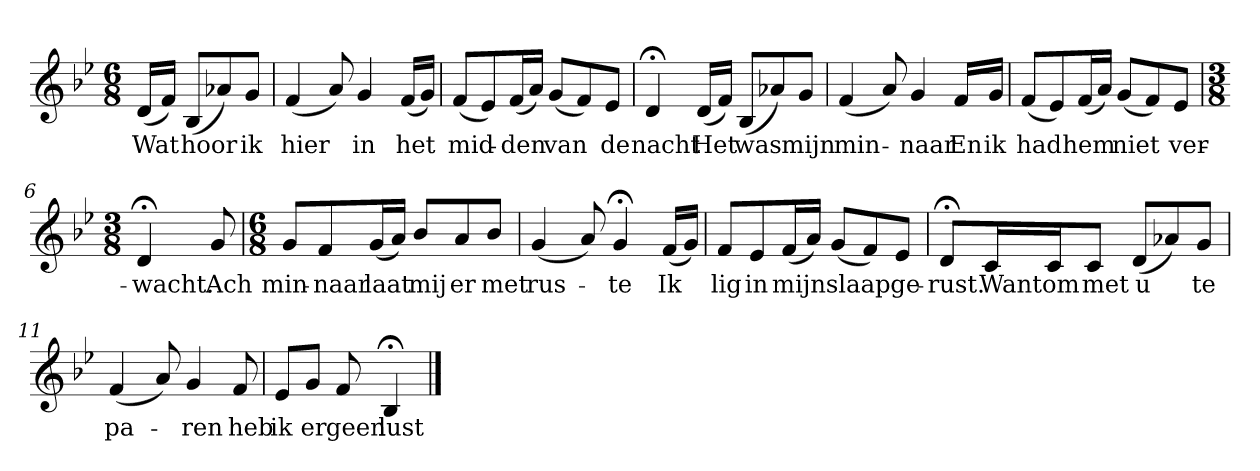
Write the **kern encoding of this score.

**kern	**text
*part1	*part1
*staff1	*staff1
*k[b-e-]	*
*B-:	*
*M6/8	*
*MM120	*
=	=
(16dLL	Wat
16fJJ)	.
(8B-L	hoor
8a-X)	.
8gJ	ik
=1	=1
(4f	hier
8a)	.
4g	in
(16fLL	het
16gJJ)	.
=2	=2
(8fL	mid-
8e-)	.
(16fL	-den
16aJJ)	.
(8gL	van
8f)	.
8e-J	de
=3	=3
4d;<	nacht
(16dLL	Het
16fJJ)	.
(8B-L	was
8a-X)	.
8gJ	mijn
=4	=4
(4f	min-
8a)	.
4g	-naar
16fLL	En
16gJJ	ik
=5	=5
(8fL	had
8e-)	.
(16fL	hem
16aJJ)	.
(8gL	niet
8f)	.
8e-J	ver-
=6	=6
*M3/8	*
4d;<	-wacht.
8g	Ach
=7	=7
*M6/8	*
8gL	min-
8f	-naar
(16gL	laat
16aJJ)	.
8b-L	mij
8a	er
8b-J	met
=8	=8
(4g	rus-
8a)	.
4g;<	-te
(16fLL	Ik
16gJJ)	.
=9	=9
8fL	lig
8e-	in
(16fL	mijn
16aJJ)	.
(8gL	slaap
8f)	.
8e-J	ge-
=10	=10
8d;<L	-rust.
16cL	Want
16cJ	om
8cJ	met
(8dL	u
8a-X)	.
8gJ	te
=11	=11
(4f	pa-
8a)	.
4g	-ren
8f	heb
=12	=12
8e-L	ik
8gJ	er
8f	geen
4B-;<	lust
==	==
*-	*-
